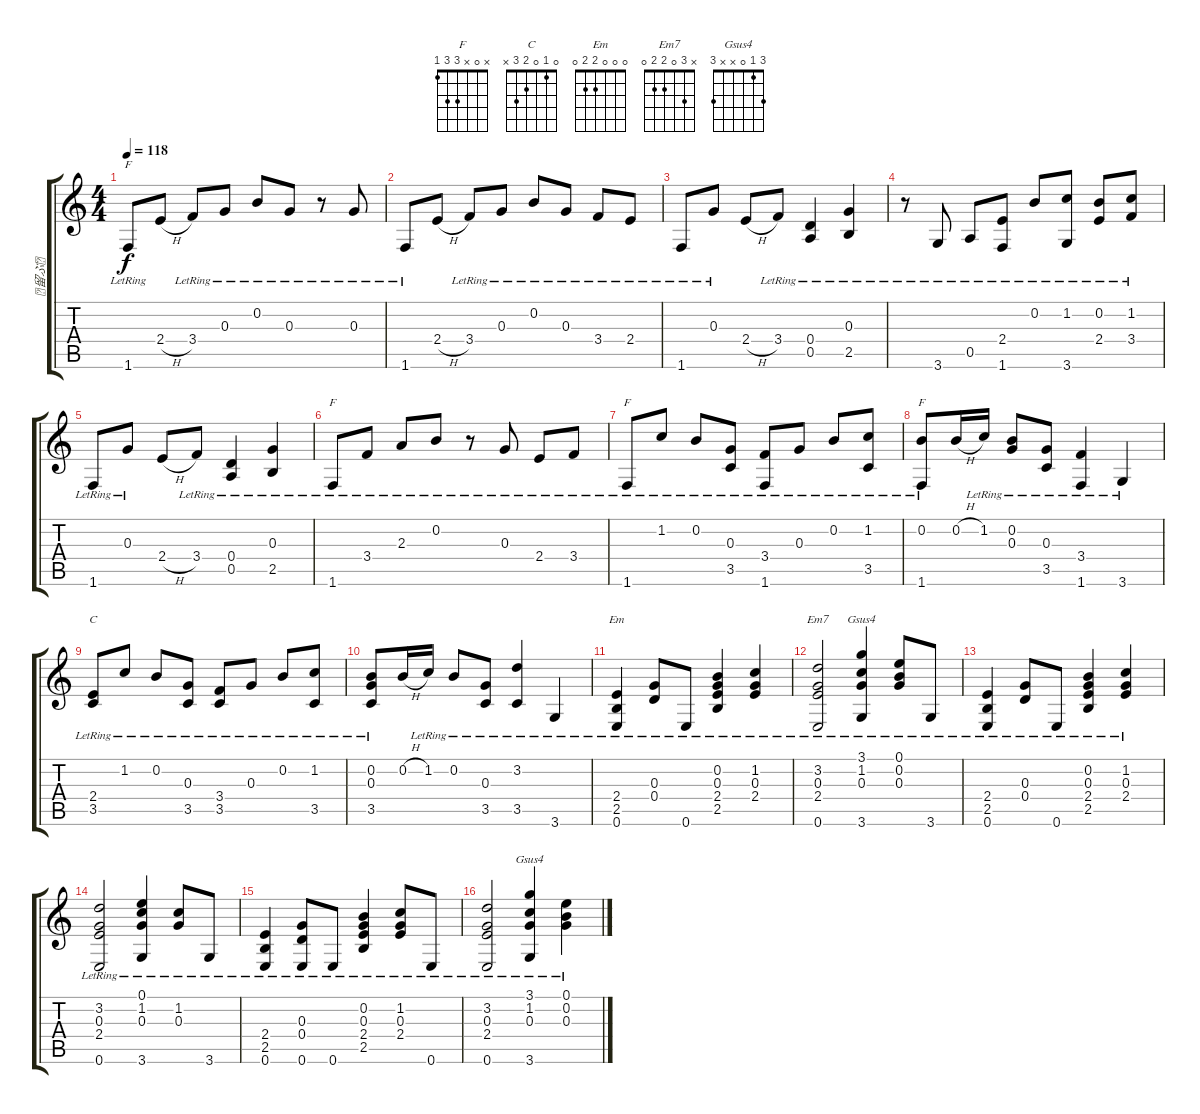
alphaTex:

\track ("留ぶ" "留ぶ") {instrument acousticguitarnylon}
\staff {score tabs}
\tuning (E4 B3 G3 D3 A2 E2) {hide}
\chord ("F" x x x 2 x 1)
\chord ("F" x 0 2 3 x 1)
\chord ("F" 0 0 0 3 3 1)
\chord ("F" x 0 x 3 3 1)
\chord ("C" 0 1 0 2 3 x)
\chord ("Em" 0 0 0 2 2 0)
\chord ("Em7" x 3 0 2 2 0)
\chord ("Gsus4" 3 1 0 x 0 3)
\chord ("Gsus4" 3 1 0 x x 3)
\ts (4 4)
\tempo 118
\clef g2
\ks c
1.6{lr}.8{ch "F" dy f} 2.4{h}.8 3.4{lr}.8 0.3{lr}.8 0.2{lr}.8 0.3{lr}.8 r.8 0.3{lr}.8 |
1.6{lr}.8 2.4{h}.8 3.4{lr}.8 0.3{lr}.8 0.2{lr}.8 0.3{lr}.8 3.4{lr}.8 2.4{lr}.8 |
1.6{lr}.8 0.3{lr}.8 2.4{h}.8 3.4{lr}.8 (0.4{lr} 0.5{lr}).4 (0.3{lr} 2.5{lr}).4 |
r.8 3.6{lr}.8 0.5{lr}.8 (2.4{lr} 1.6{lr}).8 0.2{lr}.8 (1.2{lr} 3.6{lr}).8 (0.2{lr} 2.4{lr}).8 (1.2{lr} 3.4{lr}).8 |
1.6{lr}.8 0.3{lr}.8 2.4{h}.8 3.4{lr}.8 (0.4{lr} 0.5{lr}).4 (0.3{lr} 2.5{lr}).4 |
1.6{lr}.8{ch "F"} 3.4{lr}.8 2.3{lr}.8 0.2{lr}.8 r.8 0.3{lr}.8 2.4{lr}.8 3.4{lr}.8 |
1.6{lr}.8{ch "F"} 1.2{lr}.8 0.2{lr}.8 (0.3{lr} 3.5{lr}).8 (3.4{lr} 1.6{lr}).8 0.3{lr}.8 0.2{lr}.8 (1.2{lr} 3.5{lr}).8 |
(0.2{lr} 1.6{lr}).8{ch "F"} 0.2{h}.16 1.2{lr}.16 (0.2{lr} 0.3{lr}).8 (0.3{lr} 3.5{lr}).8 (3.4{lr} 1.6{lr}).4 3.6{lr}.4 |
(2.4{lr} 3.5{lr}).8{ch "C"} 1.2{lr}.8 0.2{lr}.8 (0.3{lr} 3.5{lr}).8 (3.4{lr} 3.5{lr}).8 0.3{lr}.8 0.2{lr}.8 (1.2{lr} 3.5{lr}).8 |
(0.2{lr} 0.3{lr} 3.5{lr}).8 0.2{h}.16 1.2{lr}.16 0.2{lr}.8 (0.3{lr} 3.5{lr}).8 (3.2{lr} 3.5{lr}).4 3.6{lr}.4 |
(2.4{lr} 2.5{lr} 0.6{lr}).4{ch "Em"} (0.3{lr} 0.4{lr}).8 0.6{lr}.8 (0.2{lr} 0.3{lr} 2.4{lr} 2.5{lr}).4 (1.2{lr} 0.3{lr} 2.4{lr}).4 |
(3.2{lr} 0.3{lr} 2.4{lr} 0.6{lr}).2{ch "Em7"} (3.1{lr} 1.2{lr} 0.3{lr} 3.6{lr}).4{ch "Gsus4"} (0.1{lr} 0.2{lr} 0.3{lr}).8 3.6{lr}.8 |
(2.4{lr} 2.5{lr} 0.6{lr}).4 (0.3{lr} 0.4{lr}).8 0.6{lr}.8 (0.2{lr} 0.3{lr} 2.4{lr} 2.5{lr}).4 (1.2{lr} 0.3{lr} 2.4{lr}).4 |
(3.2{lr} 0.3{lr} 2.4{lr} 0.6{lr}).2 (0.1{lr} 1.2{lr} 0.3{lr} 3.6{lr}).4 (1.2{lr} 0.3{lr}).8 3.6{lr}.8 |
(2.4{lr} 2.5{lr} 0.6{lr}).4 (0.3{lr} 0.4{lr} 0.6{lr}).8 0.6{lr}.8 (0.2{lr} 0.3{lr} 2.4{lr} 2.5{lr}).4 (1.2{lr} 0.3{lr} 2.4{lr}).8 0.6{lr}.8 |
(3.2{lr} 0.3{lr} 2.4{lr} 0.6{lr}).2 (3.1{lr} 1.2{lr} 0.3{lr} 3.6{lr}).4{ch "Gsus4"} (0.1{lr} 0.2{lr} 0.3{lr}).4
